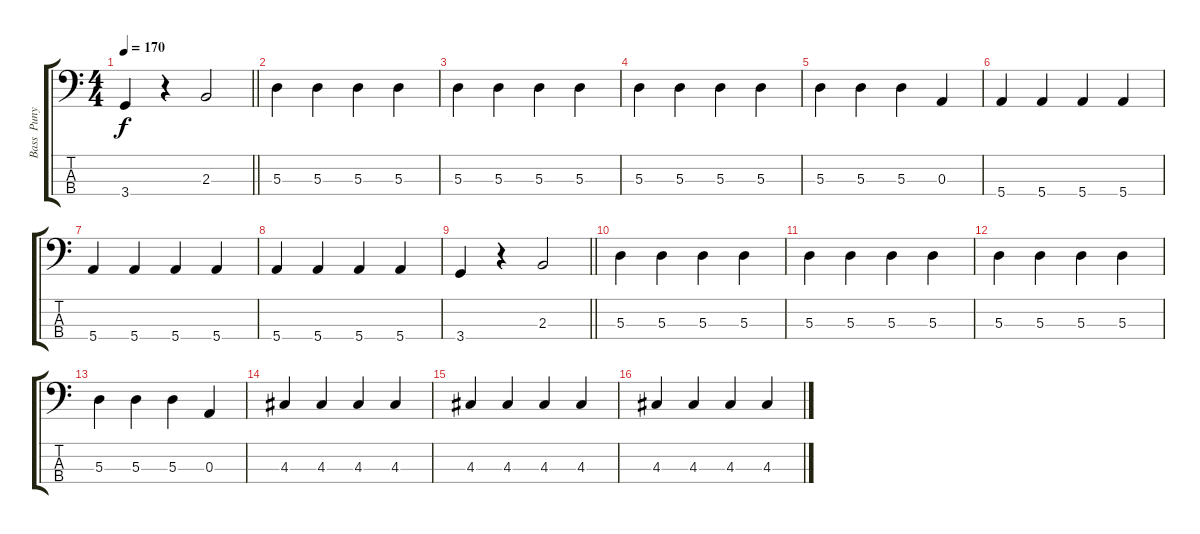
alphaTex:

\track ("Bass  Punya Gitar Da" "Bass  Puny") {instrument electricbasspick}
\staff {score tabs}
\tuning (G2 D2 A1 E1) {hide}
\ts (4 4)
\tempo 170
\clef f4
\barLineRight lightlight
\ks c
3.4.4{dy f} r.4 2.3.2 |
5.3.4 5.3.4 5.3.4 5.3.4 |
5.3.4 5.3.4 5.3.4 5.3.4 |
5.3.4 5.3.4 5.3.4 5.3.4 |
5.3.4 5.3.4 5.3.4 0.3.4 |
5.4.4 5.4.4 5.4.4 5.4.4 |
5.4.4 5.4.4 5.4.4 5.4.4 |
5.4.4 5.4.4 5.4.4 5.4.4 |
\barLineRight lightlight
3.4.4 r.4 2.3.2 |
5.3.4 5.3.4 5.3.4 5.3.4 |
5.3.4 5.3.4 5.3.4 5.3.4 |
5.3.4 5.3.4 5.3.4 5.3.4 |
5.3.4 5.3.4 5.3.4 0.3.4 |
4.3.4 4.3.4 4.3.4 4.3.4 |
4.3.4 4.3.4 4.3.4 4.3.4 |
4.3.4 4.3.4 4.3.4 4.3.4
